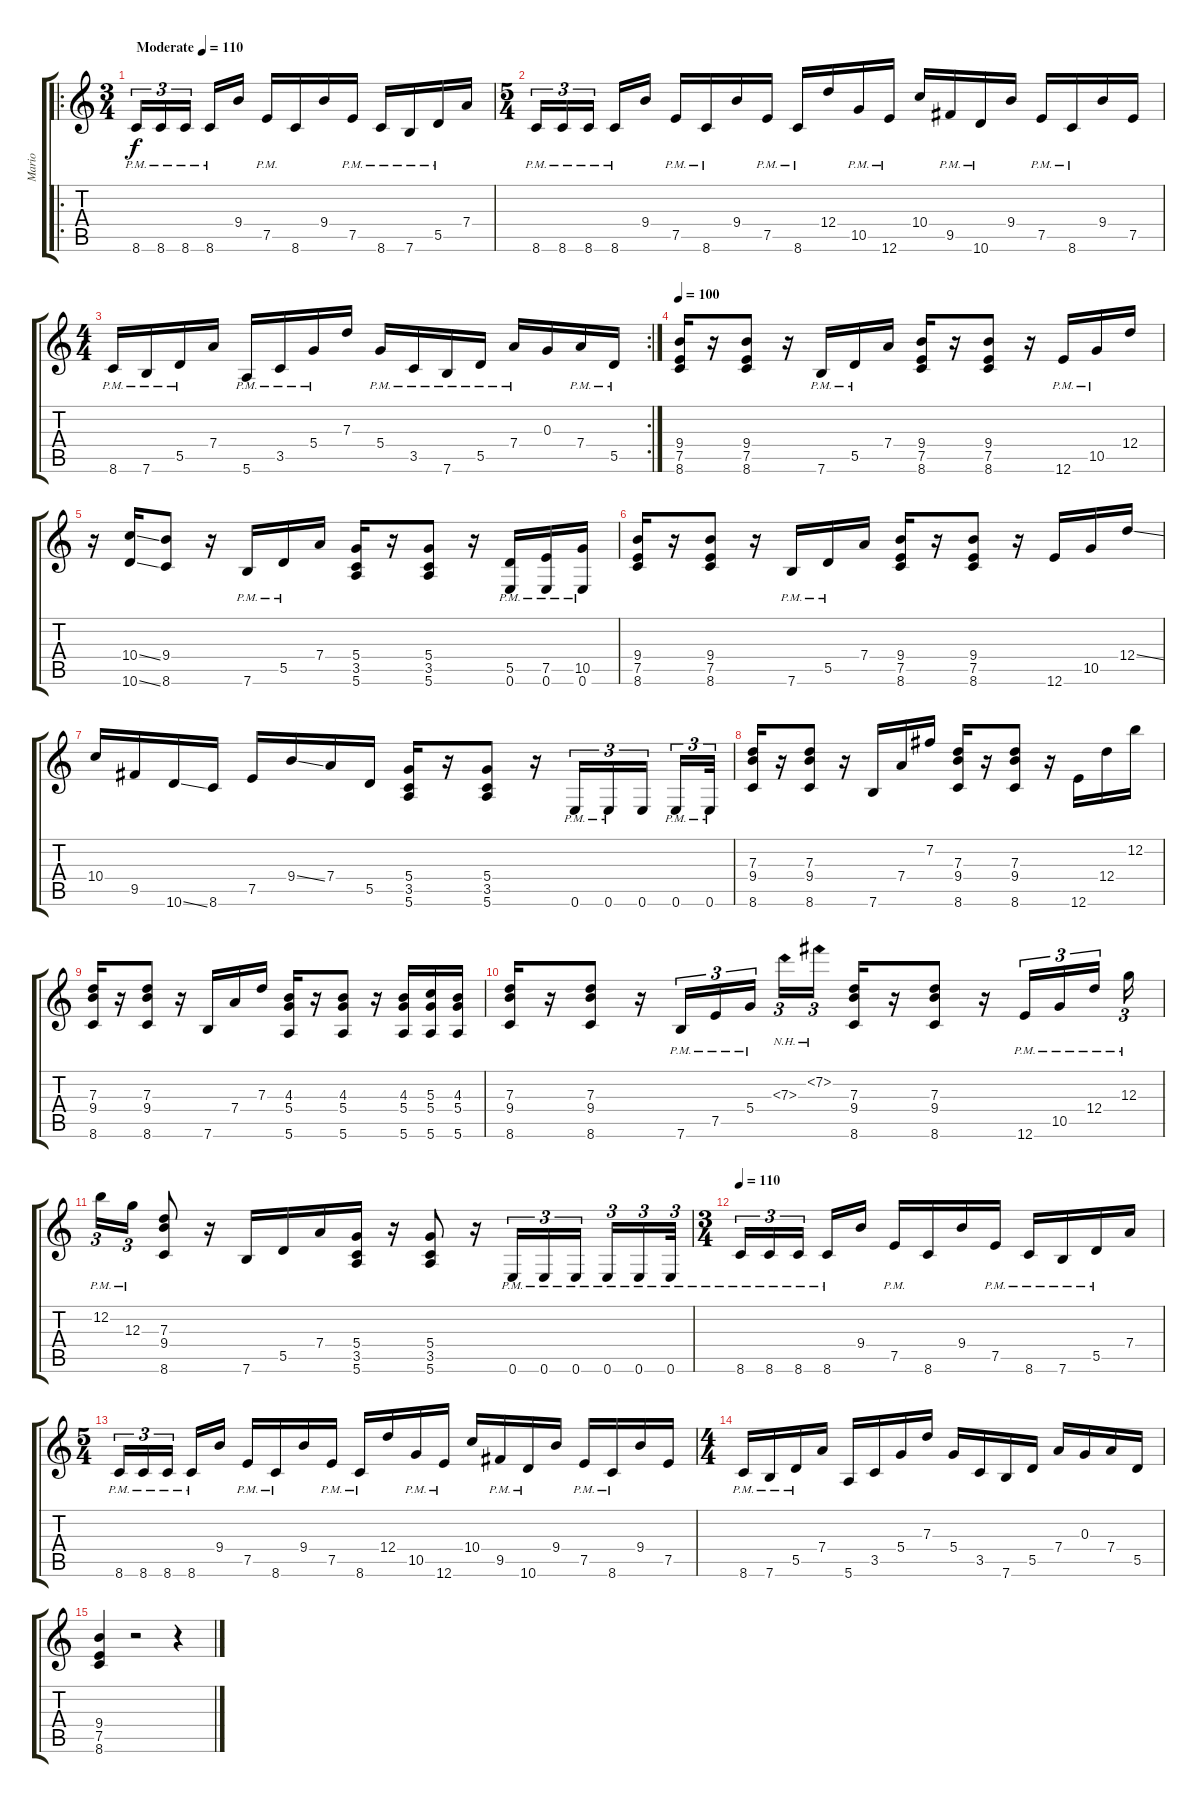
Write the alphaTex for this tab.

\track ("Mario" "Mario") {instrument acousticguitarsteel}
\staff {score tabs}
\tuning (E4 B3 G3 D3 A2 E2) {hide}
\ro
\ts (3 4)
\tempo (110 "Moderate")
\clef g2
\ks c
8.6{pm}.16{tu (3 2) dy f instrument acousticguitarsteel} 8.6{pm}.16{tu (3 2)} 8.6{pm}.16{tu (3 2)} 8.6{pm}.16 9.4.16 7.5{pm}.16 8.6.16 9.4.16 7.5{pm}.16 8.6{pm}.16 7.6{pm}.16 5.5{pm}.16 7.4.16 |
\ts (5 4)
8.6{pm}.16{tu (3 2)} 8.6{pm}.16{tu (3 2)} 8.6{pm}.16{tu (3 2)} 8.6{pm}.16 9.4.16 7.5{pm}.16 8.6{pm}.16 9.4.16 7.5{pm}.16 8.6{pm}.16 12.4.16 10.5{pm}.16 12.6{pm}.16 10.4.16 9.5{pm}.16 10.6{pm}.16 9.4.16 7.5{pm}.16 8.6{pm}.16 9.4.16 7.5.16 |
\rc 2
\ts (4 4)
8.6{pm}.16 7.6{pm}.16 5.5{pm}.16 7.4.16 5.6{pm}.16 3.5{pm}.16 5.4{pm}.16 7.3.16 5.4{pm}.16 3.5{pm}.16 7.6{pm}.16 5.5{pm}.16 7.4{pm}.16 0.3.16 7.4{pm}.16 5.5{pm}.16 |
\tempo 100
(9.4 7.5 8.6).16 r.16 (9.4 7.5 8.6).8 r.16 7.6{pm}.16 5.5{pm}.16 7.4.16 (9.4 7.5 8.6).16 r.16 (9.4 7.5 8.6).8 r.16 12.6{pm}.16 10.5{pm}.16 12.4.16 |
r.16 (10.4{ss} 10.6{ss}).16 (9.4 8.6).8 r.16 7.6{pm}.16 5.5{pm}.16 7.4.16 (5.4 3.5 5.6).16 r.16 (5.4 3.5 5.6).8 r.16 (5.5{pm} 0.6{pm}).16 (7.5{pm} 0.6{pm}).16 (10.5{pm} 0.6{pm}).16 |
(9.4 7.5 8.6).16 r.16 (9.4 7.5 8.6).8 r.16 7.6{pm}.16 5.5{pm}.16 7.4.16 (9.4 7.5 8.6).16 r.16 (9.4 7.5 8.6).8 r.16 12.6.16 10.5.16 12.4{ss}.16 |
10.4.16 9.5.16 10.6{ss}.16 8.6.16 7.5.16 9.4{ss}.16 7.4.16 5.5.16 (5.4 3.5 5.6).16 r.16 (5.4 3.5 5.6).8 r.16 0.6{pm}.16{tu (3 2)} 0.6{pm}.16{tu (3 2)} 0.6.16{tu (3 2)} 0.6{pm}.16{tu (3 2)} 0.6{pm}.32{tu (3 2)} |
(7.3 9.4 8.6).16 r.16 (7.3 9.4 8.6).8 r.16 7.6.16 7.4.16 7.2.16 (7.3 9.4 8.6).16 r.16 (7.3 9.4 8.6).8 r.16 12.6.16 12.4.16 12.2.16 |
(7.3 9.4 8.6).16 r.16 (7.3 9.4 8.6).8 r.16 7.6.16 7.4.16 7.3.16 (4.3 5.4 5.6).16 r.16 (4.3 5.4 5.6).8 r.16 (4.3 5.4 5.6).16 (5.3 5.4 5.6).16 (4.3 5.4 5.6).16 |
(7.3 9.4 8.6).16 r.16 (7.3 9.4 8.6).8 r.16 7.6{pm}.16{tu (3 2)} 7.5{pm}.16{tu (3 2)} 5.4{pm}.16{tu (3 2)} 7.3{nh}.16{tu (3 2)} 7.2{nh}.16{tu (3 2)} (7.3 9.4 8.6).16 r.16 (7.3 9.4 8.6).8 r.16 12.6{pm}.16{tu (3 2)} 10.5{pm}.16{tu (3 2)} 12.4{pm}.16{tu (3 2)} 12.3{pm}.16{tu (3 2)} |
12.2{pm}.16{tu (3 2)} 12.3{pm}.16{tu (3 2)} (7.3 9.4 8.6).8 r.16 7.6.16 5.5.16 7.4.16 (5.4 3.5 5.6).16 r.16 (5.4 3.5 5.6).8 r.16 0.6{pm}.16{tu (3 2)} 0.6{pm}.16{tu (3 2)} 0.6{pm}.16{tu (3 2)} 0.6{pm}.16{tu (3 2)} 0.6{pm}.16{tu (3 2)} 0.6{pm}.32{tu (3 2)} |
\ts (3 4)
\tempo 110
8.6{pm}.16{tu (3 2)} 8.6{pm}.16{tu (3 2)} 8.6{pm}.16{tu (3 2)} 8.6{pm}.16 9.4.16 7.5{pm}.16 8.6.16 9.4.16 7.5{pm}.16 8.6{pm}.16 7.6{pm}.16 5.5{pm}.16 7.4.16 |
\ts (5 4)
8.6{pm}.16{tu (3 2)} 8.6{pm}.16{tu (3 2)} 8.6{pm}.16{tu (3 2)} 8.6{pm}.16 9.4.16 7.5{pm}.16 8.6{pm}.16 9.4.16 7.5{pm}.16 8.6{pm}.16 12.4.16 10.5{pm}.16 12.6{pm}.16 10.4.16 9.5{pm}.16 10.6{pm}.16 9.4.16 7.5{pm}.16 8.6{pm}.16 9.4.16 7.5.16 |
\ts (4 4)
8.6{pm}.16 7.6{pm}.16 5.5{pm}.16 7.4.16 5.6.16 3.5.16 5.4.16 7.3.16 5.4.16 3.5.16 7.6.16 5.5.16 7.4.16 0.3.16 7.4.16 5.5.16 |
(9.4 7.5 8.6).4 r.2 r.4
